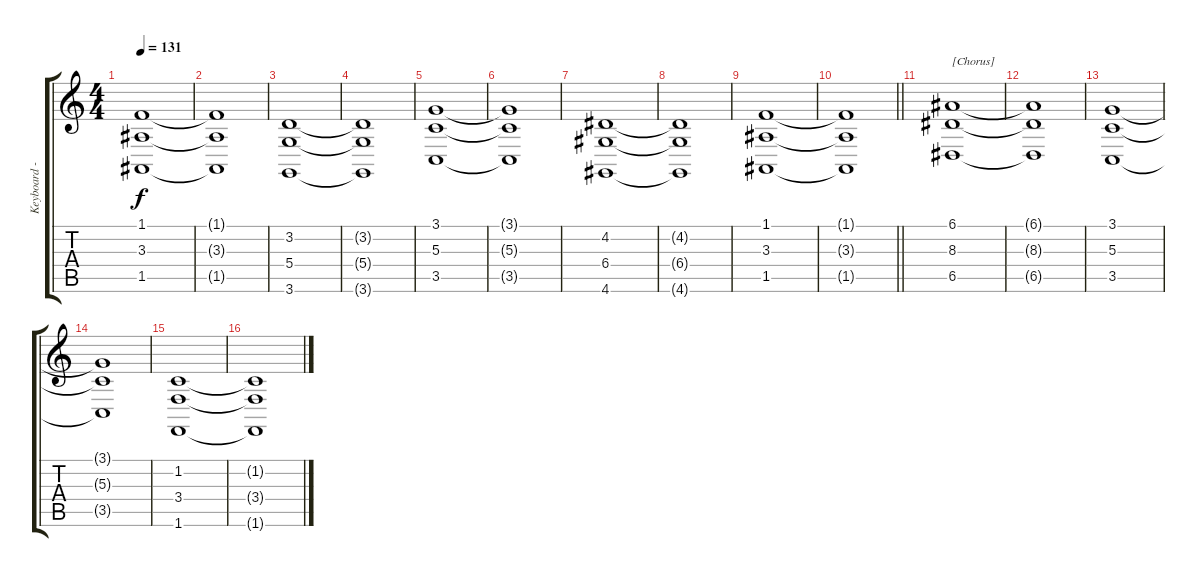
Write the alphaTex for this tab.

\track ("Keyboard - Strings" "Keyboard -") {instrument stringensemble1}
\staff {score tabs}
\tuning (E4 B3 G3 D3 A2 E2) {hide}
\ts (4 4)
\tempo 131
\clef g2
\ks c
(1.1 3.3 1.5).1{dy f} |
(1.1{t} 3.3{t} 1.5{t}).1 |
(3.2 5.4 3.6).1 |
(3.2{t} 5.4{t} 3.6{t}).1 |
(3.1 5.3 3.5).1 |
(3.1{t} 5.3{t} 3.5{t}).1 |
(4.2 6.4 4.6).1 |
(4.2{t} 6.4{t} 4.6{t}).1 |
(1.1 3.3 1.5).1 |
\barLineRight lightlight
(1.1{t} 3.3{t} 1.5{t}).1 |
(6.1 8.3 6.5).1{txt "[Chorus]"} |
(6.1{t} 8.3{t} 6.5{t}).1 |
(3.1 5.3 3.5).1 |
(3.1{t} 5.3{t} 3.5{t}).1 |
(1.2 3.4 1.6).1 |
(1.2{t} 3.4{t} 1.6{t}).1
